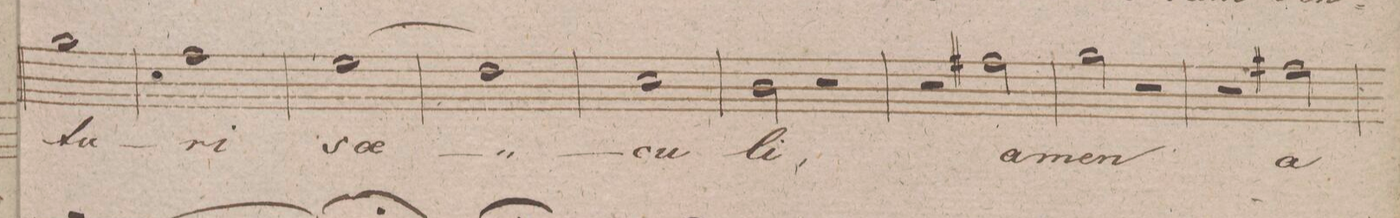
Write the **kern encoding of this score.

**kern	**text	**dynam
*I"Soprano.	*	*
*clefC1	*	*
*k[f#]	*	*
*met(c|)	*	*
*M2/2	*	*
1ee\	-tu-	.
=305	=305	=305
1dd\	-ri	.
=306	=306	=306
(>1cc\	sae-	.
=307	=307	=307
1b\)	.	.
=308	=308	=308
1a\	-cu-	.
=309	=309	=309
2g\	-li,	.
2r	.	.
=310	=310	=310
2r	.	.
2dd#X\	a-	.
=311	=311	=311
2ee\	-men,	.
2r	.	.
=312	=312	=312
2r	.	.
2dd#X\	a-	.
=313	=313	=313
*-	*-	*-
